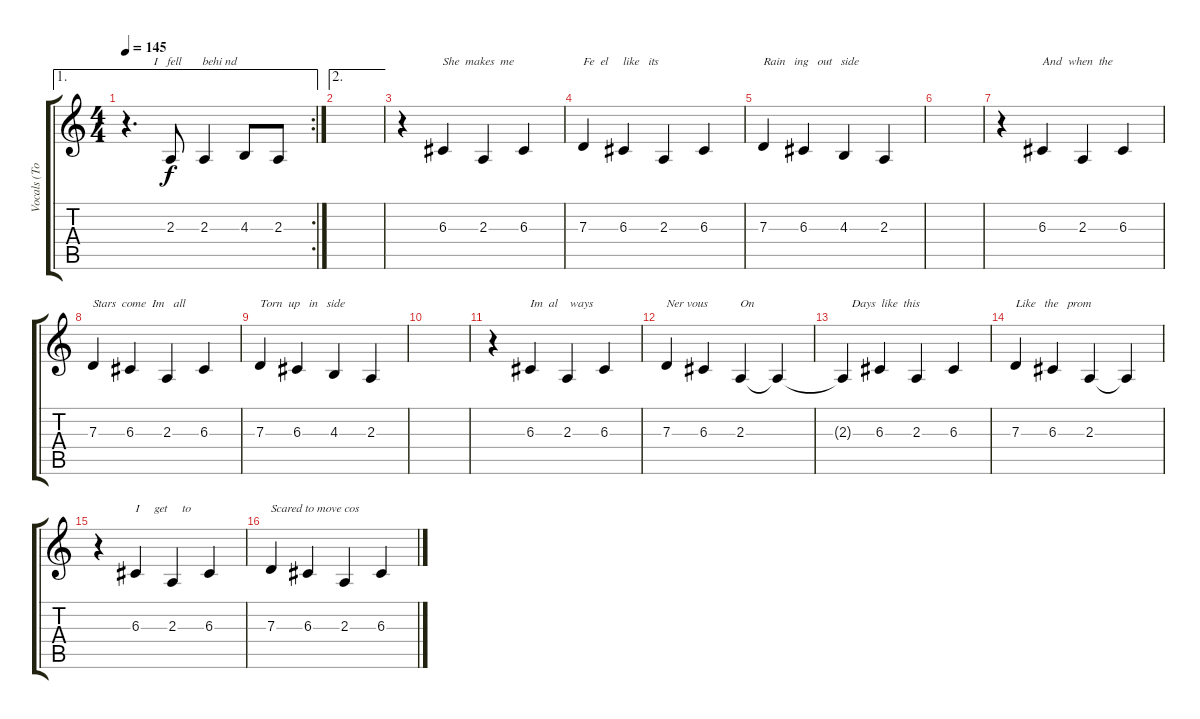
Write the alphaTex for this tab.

\track ("Vocals (Tom Delonge)" "Vocals (To") {instrument tuba}
\staff {score tabs}
\tuning (E4 B3 G3 D3 A2 E2) {hide}
\ae 1
\rc 2
\ts (4 4)
\tempo 145
\clef g2
\ks c
r.4{d txt "         I   fell       behi nd" dy f} 2.3.8 2.3.4 4.3.8 2.3.8 |
\ae 2
|
r.4 6.3.4{txt "She  makes  me"} 2.3.4 6.3.4 |
7.3.4{txt "Fe  el     like   its"} 6.3.4 2.3.4 6.3.4 |
7.3.4{txt "Rain   ing   out   side"} 6.3.4 4.3.4 2.3.4 |
|
r.4 6.3.4{txt "And  when  the"} 2.3.4 6.3.4 |
7.3.4{txt "Stars  come  Im   all"} 6.3.4 2.3.4 6.3.4 |
7.3.4{txt "Torn  up   in   side"} 6.3.4 4.3.4 2.3.4 |
|
r.4 6.3.4{txt "Im  al    ways  "} 2.3.4 6.3.4 |
7.3.4{txt "Ner vous"} 6.3.4 2.3.4{txt "On"} 2.3{t}.4 |
2.3{t}.4{txt "   Days  like  this"} 6.3.4 2.3.4 6.3.4 |
7.3.4{txt "Like   the   prom"} 6.3.4 2.3.4 2.3{t}.4 |
r.4 6.3.4{txt "I     get     to"} 2.3.4 6.3.4 |
7.3.4{txt "Scared to move cos"} 6.3.4 2.3.4 6.3.4
